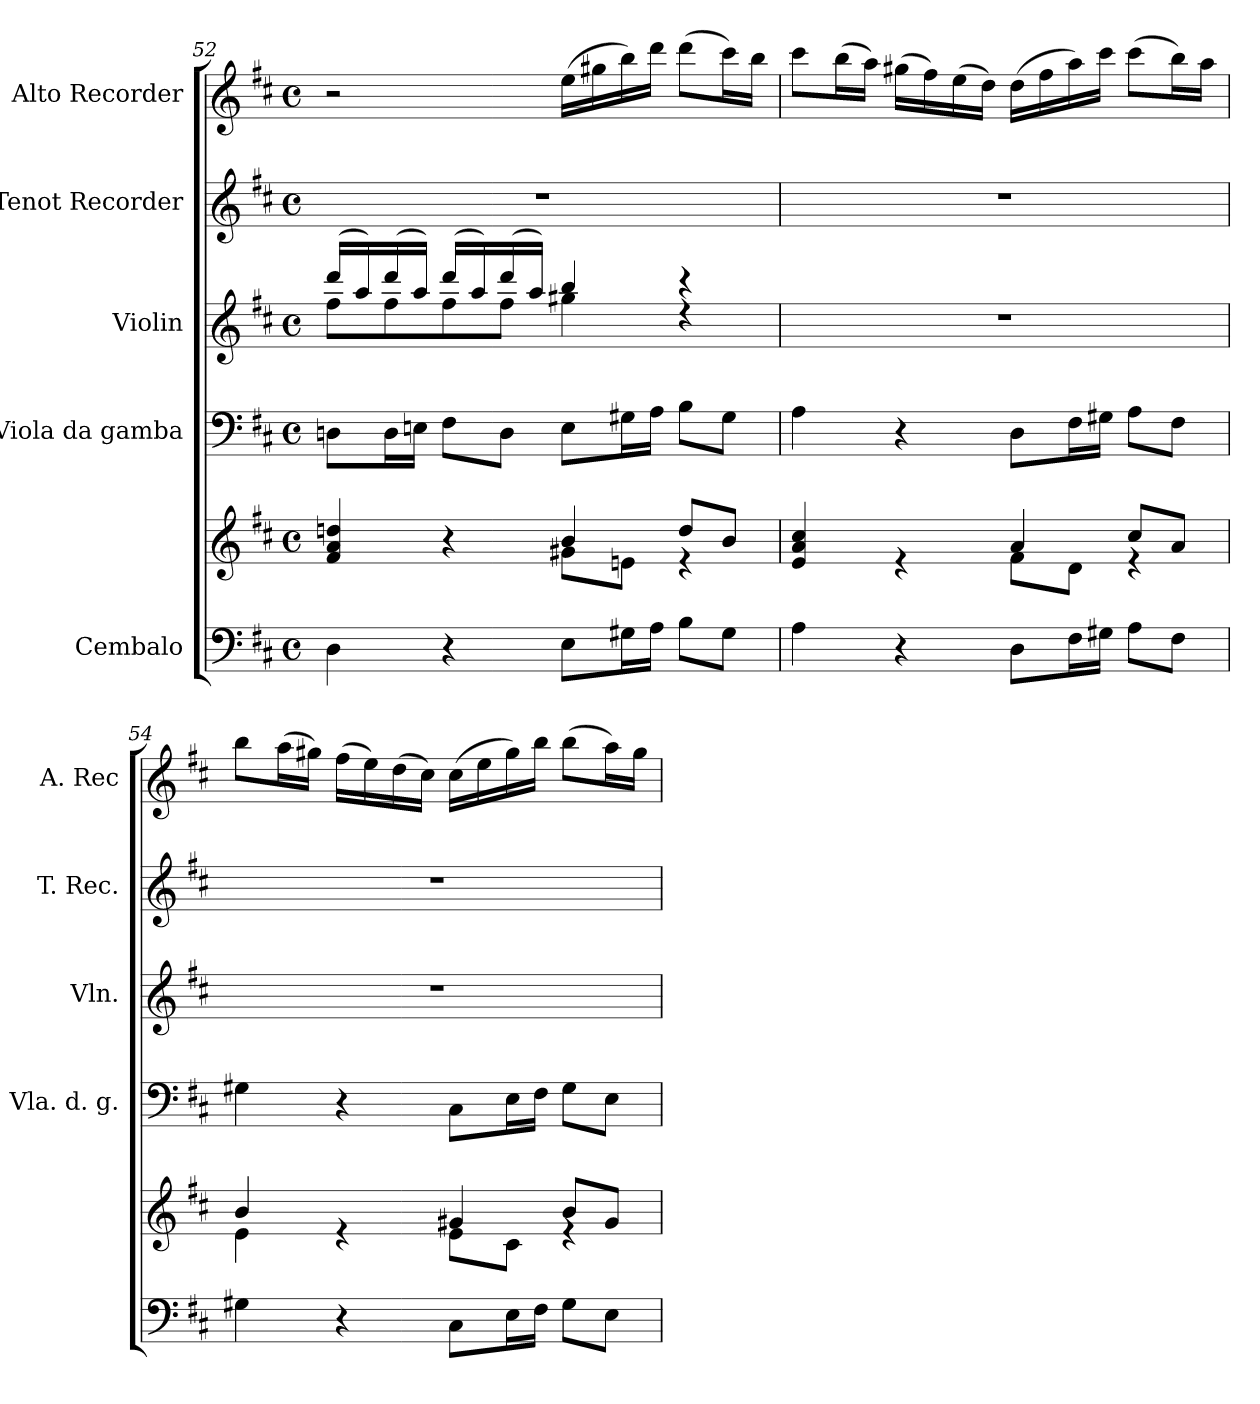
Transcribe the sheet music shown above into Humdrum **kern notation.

**kern	**kern	**kern	**kern	**kern	**kern
*part5	*part5	*part4	*part3	*part2	*part1
*staff6	*staff5	*staff4	*staff3	*staff2	*staff1
*I"Cembalo	*	*I"Viola da gamba	*I"Violin	*I"Tenot Recorder	*I"Alto Recorder
*	*	*I'Vla. d. g.	*I'Vln.	*I'T. Rec.	*I'A. Rec
*clefF4	*clefG2	*clefF4	*clefG2	*clefG2	*clefG2
*k[f#c#]	*k[f#c#]	*k[f#c#]	*k[f#c#]	*k[f#c#]	*k[f#c#]
*M4/4	*M4/4	*M4/4	*M4/4	*M4/4	*M4/4
*met(c)	*met(c)	*met(c)	*met(c)	*met(c)	*met(c)
=52	=52	=52	=52	=52	=52
*	*^	*	*^	*	*
4D\	4f#/ 4a/ 4ddn/	2ryy	8Dn\L	(16ddd/LL	8ff#\L	1r	2r
.	.	.	.	16aa/)	.	.	.
.	.	.	16D\L	(16ddd/	8ff#\	.	.
.	.	.	16En\JJ	16aa/JJ)	.	.	.
4r	4r	.	8F#\L	(16ddd/LL	8ff#\	.	.
.	.	.	.	16aa/)	.	.	.
.	.	.	8D\J	(16ddd/	8ff#\J	.	.
.	.	.	.	16aa/JJ)	.	.	.
8E\L	4b/	8g#X\L	8E\L	4bb/	4gg#X\	.	(16ee\LL
.	.	.	.	.	.	.	16gg#X\
16G#X\L	.	8en\J	16G#X\L	.	.	.	16bb\)
16A\JJ	.	.	16A\JJ	.	.	.	16ddd\JJ
8B\L	8dd/L	4re	8B\L	4r	4rdd	.	(8ddd\L
8G#\J	8b/J	.	8G#\J	.	.	.	16ccc#\L)
.	.	.	.	.	.	.	16bb\JJ
*	*	*	*	*v	*v	*	*
=53	=53	=53	=53	=53	=53	=53
4A\	4e/ 4a/ 4cc#/	2ryy	4A\	1r	1r	8ccc#\L
.	.	.	.	.	.	(16bb\L
.	.	.	.	.	.	16aa\JJ)
4r	4re	.	4r	.	.	(16gg#X\LL
.	.	.	.	.	.	16ff#\)
.	.	.	.	.	.	(16ee\
.	.	.	.	.	.	16dd\JJ)
8D\L	4a/	8f#\L	8D\L	.	.	(16dd\LL
.	.	.	.	.	.	16ff#\
16F#\L	.	8d\J	16F#\L	.	.	16aa\)
16G#X\JJ	.	.	16G#X\JJ	.	.	16ccc#\JJ
8A\L	8cc#/L	4re	8A\L	.	.	(8ccc#\L
8F#\J	8a/J	.	8F#\J	.	.	16bb\L)
.	.	.	.	.	.	16aa\JJ
=54	=54	=54	=54	=54	=54	=54
4G#X\	4b/	4e\	4G#X\	1r	1r	8bb\L
.	.	.	.	.	.	(16aa\L
.	.	.	.	.	.	16gg#X\JJ)
4r	4re	4ryy	4r	.	.	(16ff#\LL
.	.	.	.	.	.	16ee\)
.	.	.	.	.	.	(16dd\
.	.	.	.	.	.	16cc#\JJ)
8C#\L	4g#X/	8e\L	8C#\L	.	.	(16cc#\LL
.	.	.	.	.	.	16ee\
16E\L	.	8c#\J	16E\L	.	.	16gg#\)
16F#\JJ	.	.	16F#\JJ	.	.	16bb\JJ
8G#\L	8b/L	4re	8G#\L	.	.	(8bb\L
8E\J	8g#/J	.	8E\J	.	.	16aa\L)
.	.	.	.	.	.	16gg#\JJ
*	*v	*v	*	*	*	*
=	=	=	=	=	=
*-	*-	*-	*-	*-	*-
